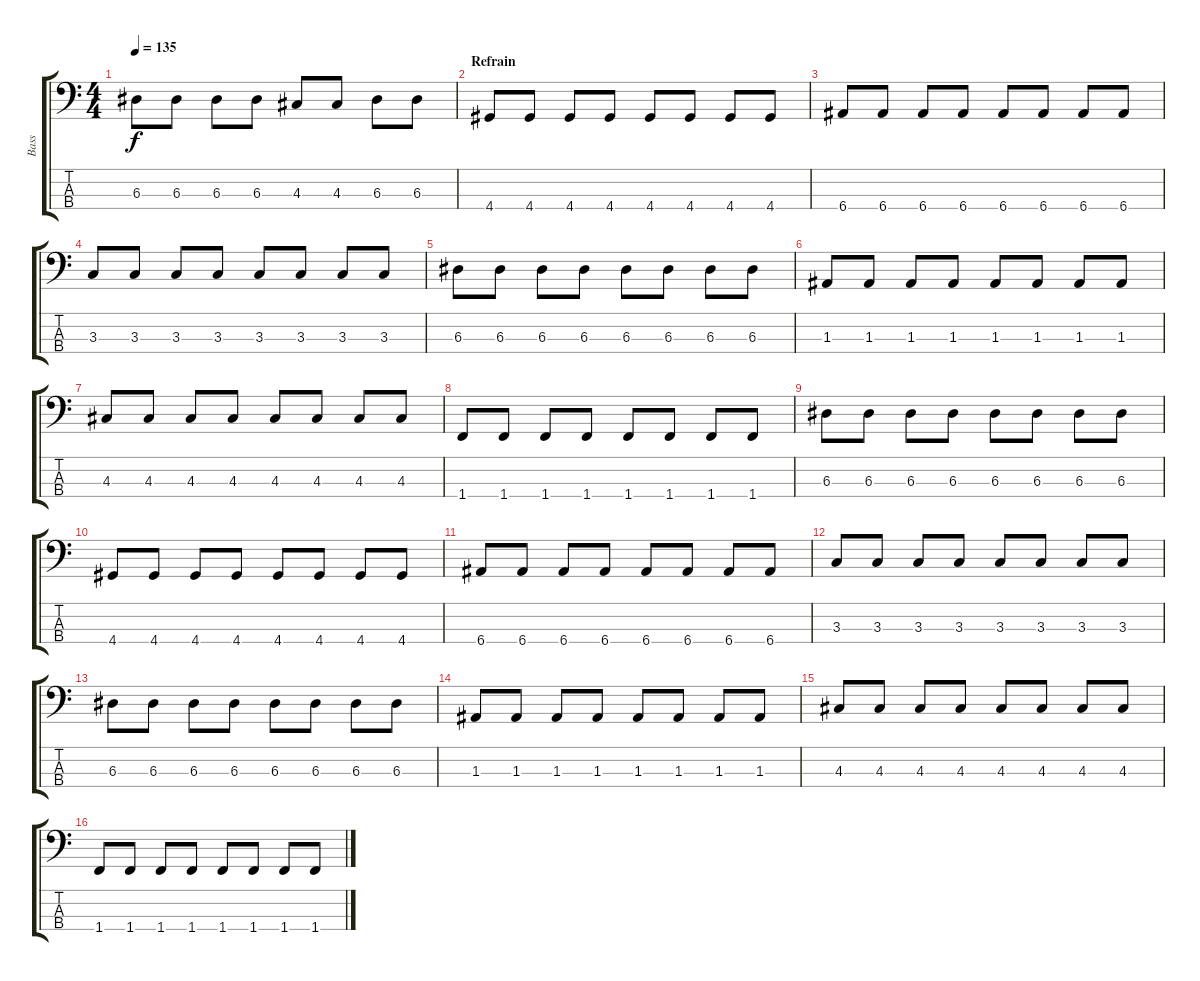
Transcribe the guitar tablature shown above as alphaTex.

\track ("Bass" "Bass") {instrument electricbassfinger}
\staff {score tabs}
\tuning (G2 D2 A1 E1) {hide}
\ts (4 4)
\tempo 135
\clef f4
\ks c
6.3.8{dy f} 6.3.8 6.3.8 6.3.8 4.3.8 4.3.8 6.3.8 6.3.8 |
\section ("" "Refrain")
4.4.8 4.4.8 4.4.8 4.4.8 4.4.8 4.4.8 4.4.8 4.4.8 |
6.4.8 6.4.8 6.4.8 6.4.8 6.4.8 6.4.8 6.4.8 6.4.8 |
3.3.8 3.3.8 3.3.8 3.3.8 3.3.8 3.3.8 3.3.8 3.3.8 |
6.3.8 6.3.8 6.3.8 6.3.8 6.3.8 6.3.8 6.3.8 6.3.8 |
1.3.8 1.3.8 1.3.8 1.3.8 1.3.8 1.3.8 1.3.8 1.3.8 |
4.3.8 4.3.8 4.3.8 4.3.8 4.3.8 4.3.8 4.3.8 4.3.8 |
1.4.8 1.4.8 1.4.8 1.4.8 1.4.8 1.4.8 1.4.8 1.4.8 |
6.3.8 6.3.8 6.3.8 6.3.8 6.3.8 6.3.8 6.3.8 6.3.8 |
4.4.8 4.4.8 4.4.8 4.4.8 4.4.8 4.4.8 4.4.8 4.4.8 |
6.4.8 6.4.8 6.4.8 6.4.8 6.4.8 6.4.8 6.4.8 6.4.8 |
3.3.8 3.3.8 3.3.8 3.3.8 3.3.8 3.3.8 3.3.8 3.3.8 |
6.3.8 6.3.8 6.3.8 6.3.8 6.3.8 6.3.8 6.3.8 6.3.8 |
1.3.8 1.3.8 1.3.8 1.3.8 1.3.8 1.3.8 1.3.8 1.3.8 |
4.3.8 4.3.8 4.3.8 4.3.8 4.3.8 4.3.8 4.3.8 4.3.8 |
1.4.8 1.4.8 1.4.8 1.4.8 1.4.8 1.4.8 1.4.8 1.4.8
